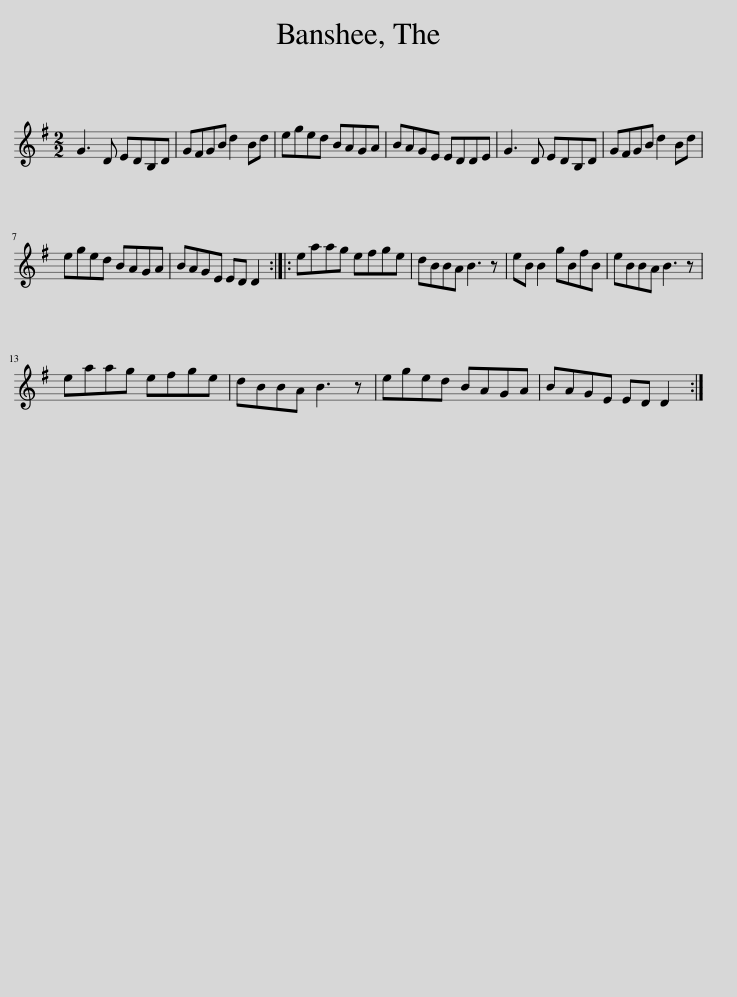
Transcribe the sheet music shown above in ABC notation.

X:1
L:1/8
M:2/2
I:linebreak $
K:G
V:1 treble
V:1
 G3 D EDB,D | GFGB d2 Bd | eged BAGA | BAGE EDDE | G3 D EDB,D | %5
 GFGB d2 Bd |$ eged BAGA | BAGE ED D2 :: eaag efge | dBBA B3 z | %10
 eB B2 gBfB | eBBA B3 z |$ eaag efge | dBBA B3 z | eged BAGA | %15
 BAGE ED D2 :| %16
